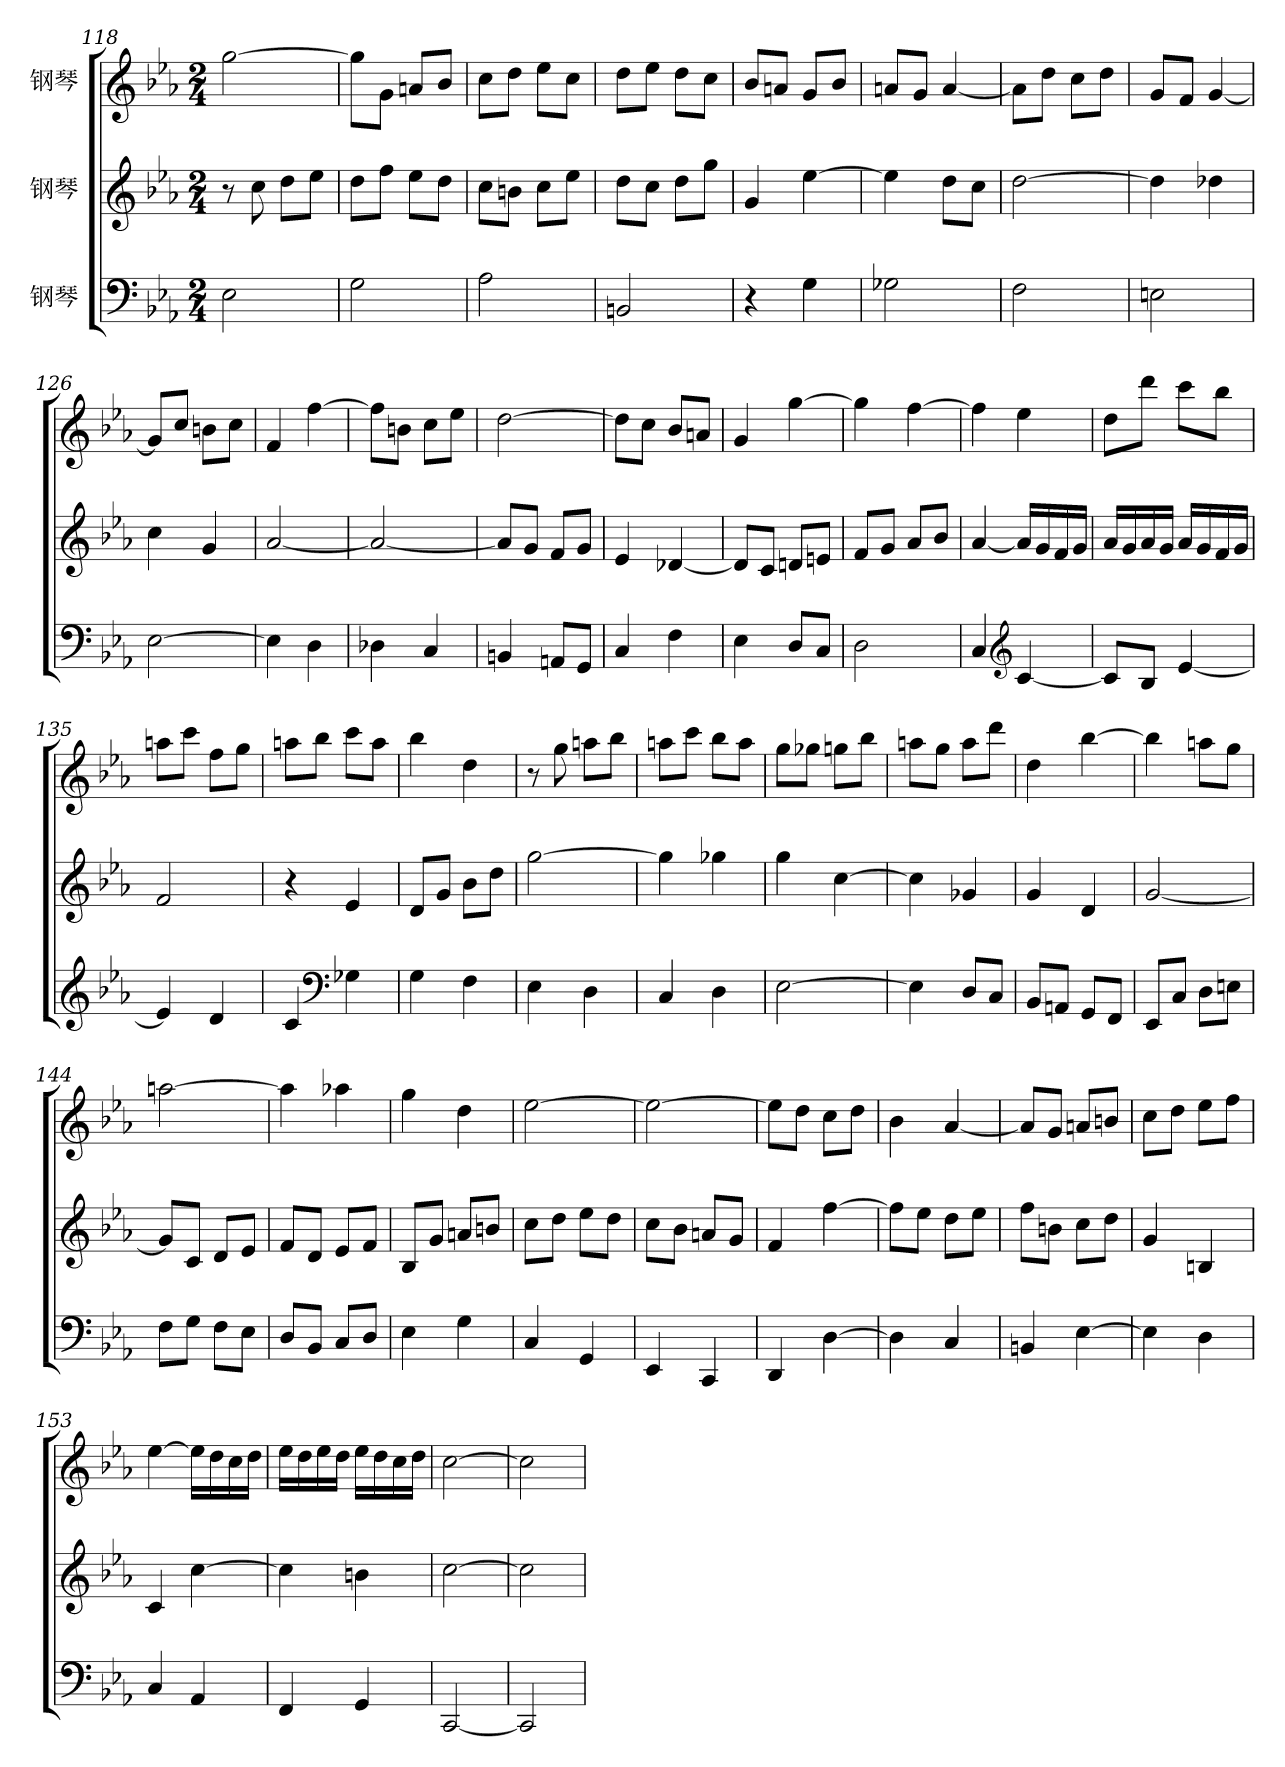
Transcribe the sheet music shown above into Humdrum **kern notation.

**kern	**kern	**kern
*part3	*part2	*part1
*staff3	*staff2	*staff1
*I"钢琴	*I"钢琴	*I"钢琴
*clefF4	*clefG2	*clefG2
*k[b-e-a-]	*k[b-e-a-]	*k[b-e-a-]
*M2/4	*M2/4	*M2/4
=118	=118	=118
2E-\	8r	[2gg\
.	8cc\	.
.	8dd\L	.
.	8ee-\J	.
=119	=119	=119
2G\	8dd\L	8gg\L]
.	8ff\J	8g\J
.	8ee-\L	8an/L
.	8dd\J	8b-/J
=120	=120	=120
2A-\	8cc\L	8cc\L
.	8bn\J	8dd\J
.	8cc\L	8ee-\L
.	8ee-\J	8cc\J
=121	=121	=121
2BBn/	8dd\L	8dd\L
.	8cc\J	8ee-\J
.	8dd\L	8dd\L
.	8gg\J	8cc\J
=122	=122	=122
4r	4g/	8b-/L
.	.	8an/J
4G\	[4ee-\	8g/L
.	.	8b-/J
!!LO:LB:g=z
=123	=123	=123
2G-X\	4ee-\]	8an/L
.	.	8g/J
.	8dd\L	[4a/
.	8cc\J	.
=124	=124	=124
2F\	[2dd\	8a\L]
.	.	8dd\J
.	.	8cc\L
.	.	8dd\J
=125	=125	=125
2En\	4dd\]	8g/L
.	.	8f/J
.	4dd-X\	[4g/
=126	=126	=126
[2E-\	4cc\	8g/L]
.	.	8cc/J
.	4g/	8bn\L
.	.	8cc\J
=127	=127	=127
4E-\]	[2a-/	4f/
4D\	.	[4ff\
=128	=128	=128
4D-X\	2a-/_	8ff\L]
.	.	8bn\J
4C/	.	8cc\L
.	.	8ee-\J
=129	=129	=129
4BBn/	8a-/L]	[2dd\
.	8g/J	.
8AAn/L	8f/L	.
8GG/J	8g/J	.
=130	=130	=130
4C/	4e-/	8dd\L]
.	.	8cc\J
4F\	[4d-X/	8b-/L
.	.	8an/J
!!LO:LB:g=z
=131	=131	=131
4E-\	8d-/L]	4g/
.	8c/J	.
8D/L	8dn/L	[4gg\
8C/J	8en/J	.
=132	=132	=132
2D\	8f/L	4gg\]
.	8g/J	.
.	8a-/L	[4ff\
.	8b-/J	.
=133	=133	=133
4C/	[4a-/	4ff\]
*clefG2	*	*
[4c/	16a-/LL]	4ee-\
.	16g/	.
.	16f/	.
.	16g/JJ	.
=134	=134	=134
8c/L]	16a-/LL	8dd\L
.	16g/	.
8B-/J	16a-/	8ddd\J
.	16g/JJ	.
[4e-/	16a-/LL	8ccc\L
.	16g/	.
.	16f/	8bb-\J
.	16g/JJ	.
=135	=135	=135
4e-/]	2f/	8aan\L
.	.	8ccc\J
4d/	.	8ff\L
.	.	8gg\J
=136	=136	=136
4c/	4r	8aan\L
.	.	8bb-\J
*clefF4	*	*
4G-X\	4e-/	8ccc\L
.	.	8aa\J
!!LO:LB:g=z
=137	=137	=137
4G\	8d/L	4bb-\
.	8g/J	.
4F\	8b-\L	4dd\
.	8dd\J	.
=138	=138	=138
4E-\	[2gg\	8r
.	.	8gg\
4D\	.	8aan\L
.	.	8bb-\J
=139	=139	=139
4C/	4gg\]	8aan\L
.	.	8ccc\J
4D\	4gg-X\	8bb-\L
.	.	8aa\J
=140	=140	=140
[2E-\	4gg\	8gg\L
.	.	8gg-X\J
.	[4cc\	8ggn\L
.	.	8bb-\J
=141	=141	=141
4E-\]	4cc\]	8aan\L
.	.	8gg\J
8D/L	4g-X/	8aa\L
8C/J	.	8ddd\J
=142	=142	=142
8BB-/L	4g/	4dd\
8AAn/J	.	.
8GG/L	4d/	[4bb-\
8FF/J	.	.
=143	=143	=143
8EE-/L	[2g/	4bb-\]
8C/J	.	.
8D\L	.	8aan\L
8En\J	.	8gg\J
!!LO:PB:g=z
=144	=144	=144
8F\L	8g/L]	[2aan\
8G\J	8c/J	.
8F\L	8d/L	.
8E-\J	8e-/J	.
=145	=145	=145
8D/L	8f/L	4aa\]
8BB-/J	8d/J	.
8C/L	8e-/L	4aa-X\
8D/J	8f/J	.
=146	=146	=146
4E-\	8B-/L	4gg\
.	8g/J	.
4G\	8an/L	4dd\
.	8bn/J	.
=147	=147	=147
4C/	8cc\L	[2ee-\
.	8dd\J	.
4GG/	8ee-\L	.
.	8dd\J	.
=148	=148	=148
4EE-/	8cc\L	2ee-\_
.	8b-\J	.
4CC/	8an/L	.
.	8g/J	.
=149	=149	=149
4DD/	4f/	8ee-\L]
.	.	8dd\J
[4D\	[4ff\	8cc\L
.	.	8dd\J
=150	=150	=150
4D\]	8ff\L]	4b-\
.	8ee-\J	.
4C/	8dd\L	[4a-/
.	8ee-\J	.
!!LO:LB:g=z
=151	=151	=151
4BBn/	8ff\L	8a-/L]
.	8bn\J	8g/J
[4E-\	8cc\L	8an/L
.	8dd\J	8bn/J
=152	=152	=152
4E-\]	4g/	8cc\L
.	.	8dd\J
4D\	4Bn/	8ee-\L
.	.	8ff\J
=153	=153	=153
4C/	4c/	[4ee-\
4AA-/	[4cc\	16ee-\LL]
.	.	16dd\
.	.	16cc\
.	.	16dd\JJ
=154	=154	=154
4FF/	4cc\]	16ee-\LL
.	.	16dd\
.	.	16ee-\
.	.	16dd\JJ
4GG/	4bn\	16ee-\LL
.	.	16dd\
.	.	16cc\
.	.	16dd\JJ
=155	=155	=155
[2CC/	[2cc\	[2cc\
=156	=156	=156
2CC/]	2cc\]	2cc\]
=	=	=
*-	*-	*-
